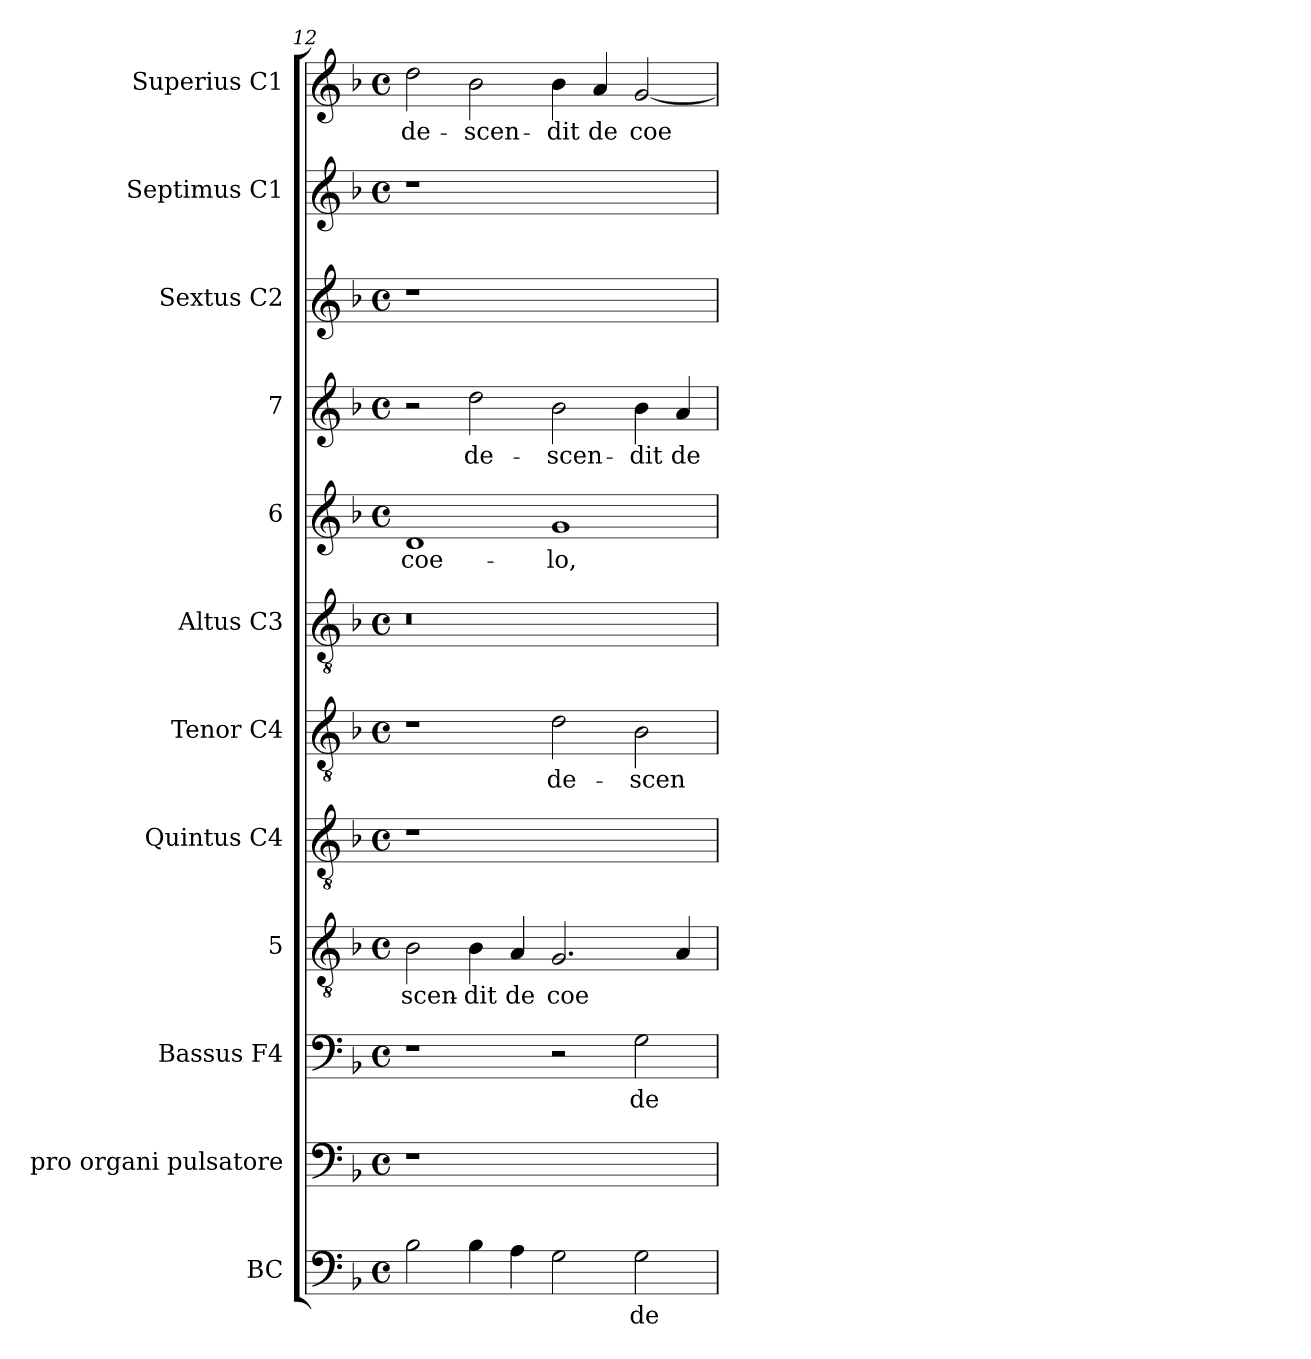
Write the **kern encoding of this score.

**kern	**text	**kern	**kern	**text	**kern	**text	**kern	**kern	**text	**kern	**kern	**text	**kern	**text	**kern	**kern	**kern	**text
*part12	*part12	*part11	*part10	*part10	*part9	*part9	*part8	*part7	*part7	*part6	*part5	*part5	*part4	*part4	*part3	*part2	*part1	*part1
*staff12	*staff12	*staff11	*staff10	*staff10	*staff9	*staff9	*staff8	*staff7	*staff7	*staff6	*staff5	*staff5	*staff4	*staff4	*staff3	*staff2	*staff1	*staff1
*I"BC	*	*I"pro organi  pulsatore	*I"Bassus  F4	*	*I"5	*	*I"Quintus  C4	*I"Tenor  C4	*	*I"Altus  C3	*I"6	*	*I"7	*	*I"Sextus  C2	*I"Septimus  C1	*I"Superius  C1	*
*I'BC	*	*	*I'B	*	*	*	*	*I'T	*	*I'A	*	*	*	*	*	*	*I'S	*
*clefF4	*	*clefF4	*clefF4	*	*clefGv2	*	*clefGv2	*clefGv2	*	*clefGv2	*clefG2	*	*clefG2	*	*clefG2	*clefG2	*clefG2	*
*k[b-]	*	*k[b-]	*k[b-]	*	*k[b-]	*	*k[b-]	*k[b-]	*	*k[b-]	*k[b-]	*	*k[b-]	*	*k[b-]	*k[b-]	*k[b-]	*
*F:	*	*F:	*F:	*	*F:	*	*F:	*F:	*	*F:	*F:	*	*F:	*	*F:	*F:	*F:	*
*M4/4	*	*M4/4	*M4/4	*	*M4/4	*	*M4/4	*M4/4	*	*M4/4	*M4/4	*	*M4/4	*	*M4/4	*M4/4	*M4/4	*
*met(c)	*	*met(c)	*met(c)	*	*met(c)	*	*met(c)	*met(c)	*	*met(c)	*met(c)	*	*met(c)	*	*met(c)	*met(c)	*met(c)	*
=12	=12	=12	=12	=12	=12	=12	=12	=12	=12	=12	=12	=12	=12	=12	=12	=12	=12	=12
!	!LO:LY:a:cj	!	!	!	!	!LO:LY:b:cj	!	!	!	!	!	!LO:LY:b:cj	!	!	!	!	!	!LO:LY:b:cj
2B-\	.	1r	1r	.	2B-\	-scen-	1r	1r	.	0r	1d	coe-	2r	.	1r	1r	2dd\	de-
!	!LO:LY:a:cj	!	!	!	!	!LO:LY:b:cj	!	!	!	!	!	!	!	!LO:LY:b:cj	!	!	!	!LO:LY:b:cj
4B-\	.	.	.	.	4B-\	-dit	.	.	.	.	.	.	2dd\	de-	.	.	2b-\	-scen-
!	!LO:LY:a:cj	!	!	!	!	!LO:LY:b:cj	!	!	!	!	!	!	!	!	!	!	!	!
4A\	.	.	.	.	4A/	de	.	.	.	.	.	.	.	.	.	.	.	.
!	!LO:LY:a:cj	!	!	!	!	!LO:LY:b:cj	!	!	!LO:LY:b:cj	!	!	!LO:LY:b:cj	!	!LO:LY:b:cj	!	!	!	!LO:LY:b:cj
2G\	.	1ryy	2r	.	2.G/	coe-	1ryy	2d\	de-	.	1g	-lo,	2b-\	-scen-	1ryy	1ryy	4b-\	-dit
!	!	!	!	!	!	!	!	!	!	!	!	!	!	!	!	!	!	!LO:LY:b:cj
.	.	.	.	.	.	.	.	.	.	.	.	.	.	.	.	.	4a/	de
!	!LO:LY:a:cj	!	!	!LO:LY:b:cj	!	!	!	!	!LO:LY:b:cj	!	!	!	!	!LO:LY:b:cj	!	!	!	!LO:LY:b:cj
2G\	de-	.	2G\	de-	.	.	.	2B-\	-scen-	.	.	.	4b-\	-dit	.	.	[<2g/	coe-
!	!	!	!	!	!	!LO:LY:b:cj	!	!	!	!	!	!	!	!LO:LY:b:cj	!	!	!	!
.	.	.	.	.	4A/	--	.	.	.	.	.	.	4a/	de	.	.	.	.
=	=	=	=	=	=	=	=	=	=	=	=	=	=	=	=	=	=	=
*-	*-	*-	*-	*-	*-	*-	*-	*-	*-	*-	*-	*-	*-	*-	*-	*-	*-	*-
